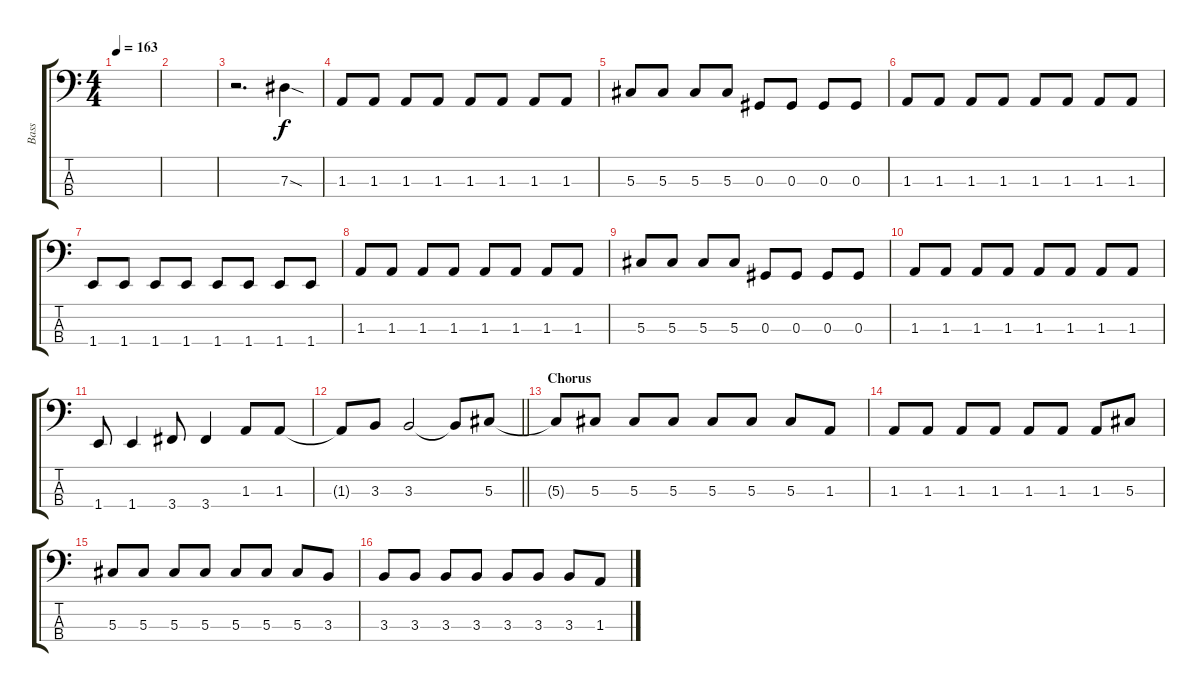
\track ("Bass " "Bass ") {instrument electricbasspick}
\staff {score tabs}
\tuning (Gb2 Db2 Ab1 Eb1) {hide}
\ts (4 4)
\tempo 163
\clef f4
\ks c
|
|
r.2{d} 7.3{sod}.4 |
1.3.8 1.3.8 1.3.8 1.3.8 1.3.8 1.3.8 1.3.8 1.3.8 |
5.3.8 5.3.8 5.3.8 5.3.8 0.3.8 0.3.8 0.3.8 0.3.8 |
1.3.8 1.3.8 1.3.8 1.3.8 1.3.8 1.3.8 1.3.8 1.3.8 |
1.4.8 1.4.8 1.4.8 1.4.8 1.4.8 1.4.8 1.4.8 1.4.8 |
1.3.8 1.3.8 1.3.8 1.3.8 1.3.8 1.3.8 1.3.8 1.3.8 |
5.3.8 5.3.8 5.3.8 5.3.8 0.3.8 0.3.8 0.3.8 0.3.8 |
1.3.8 1.3.8 1.3.8 1.3.8 1.3.8 1.3.8 1.3.8 1.3.8 |
1.4.8 1.4.4 3.4.8 3.4.4 1.3.8 1.3.8 |
\barLineRight lightlight
1.3{t}.8 3.3.8 3.3.2 3.3{t}.8 5.3.8 |
\section ("" "Chorus")
5.3{t}.8 5.3.8 5.3.8 5.3.8 5.3.8 5.3.8 5.3.8 1.3.8 |
1.3.8 1.3.8 1.3.8 1.3.8 1.3.8 1.3.8 1.3.8 5.3.8 |
5.3.8 5.3.8 5.3.8 5.3.8 5.3.8 5.3.8 5.3.8 3.3.8 |
3.3.8 3.3.8 3.3.8 3.3.8 3.3.8 3.3.8 3.3.8 1.3.8
